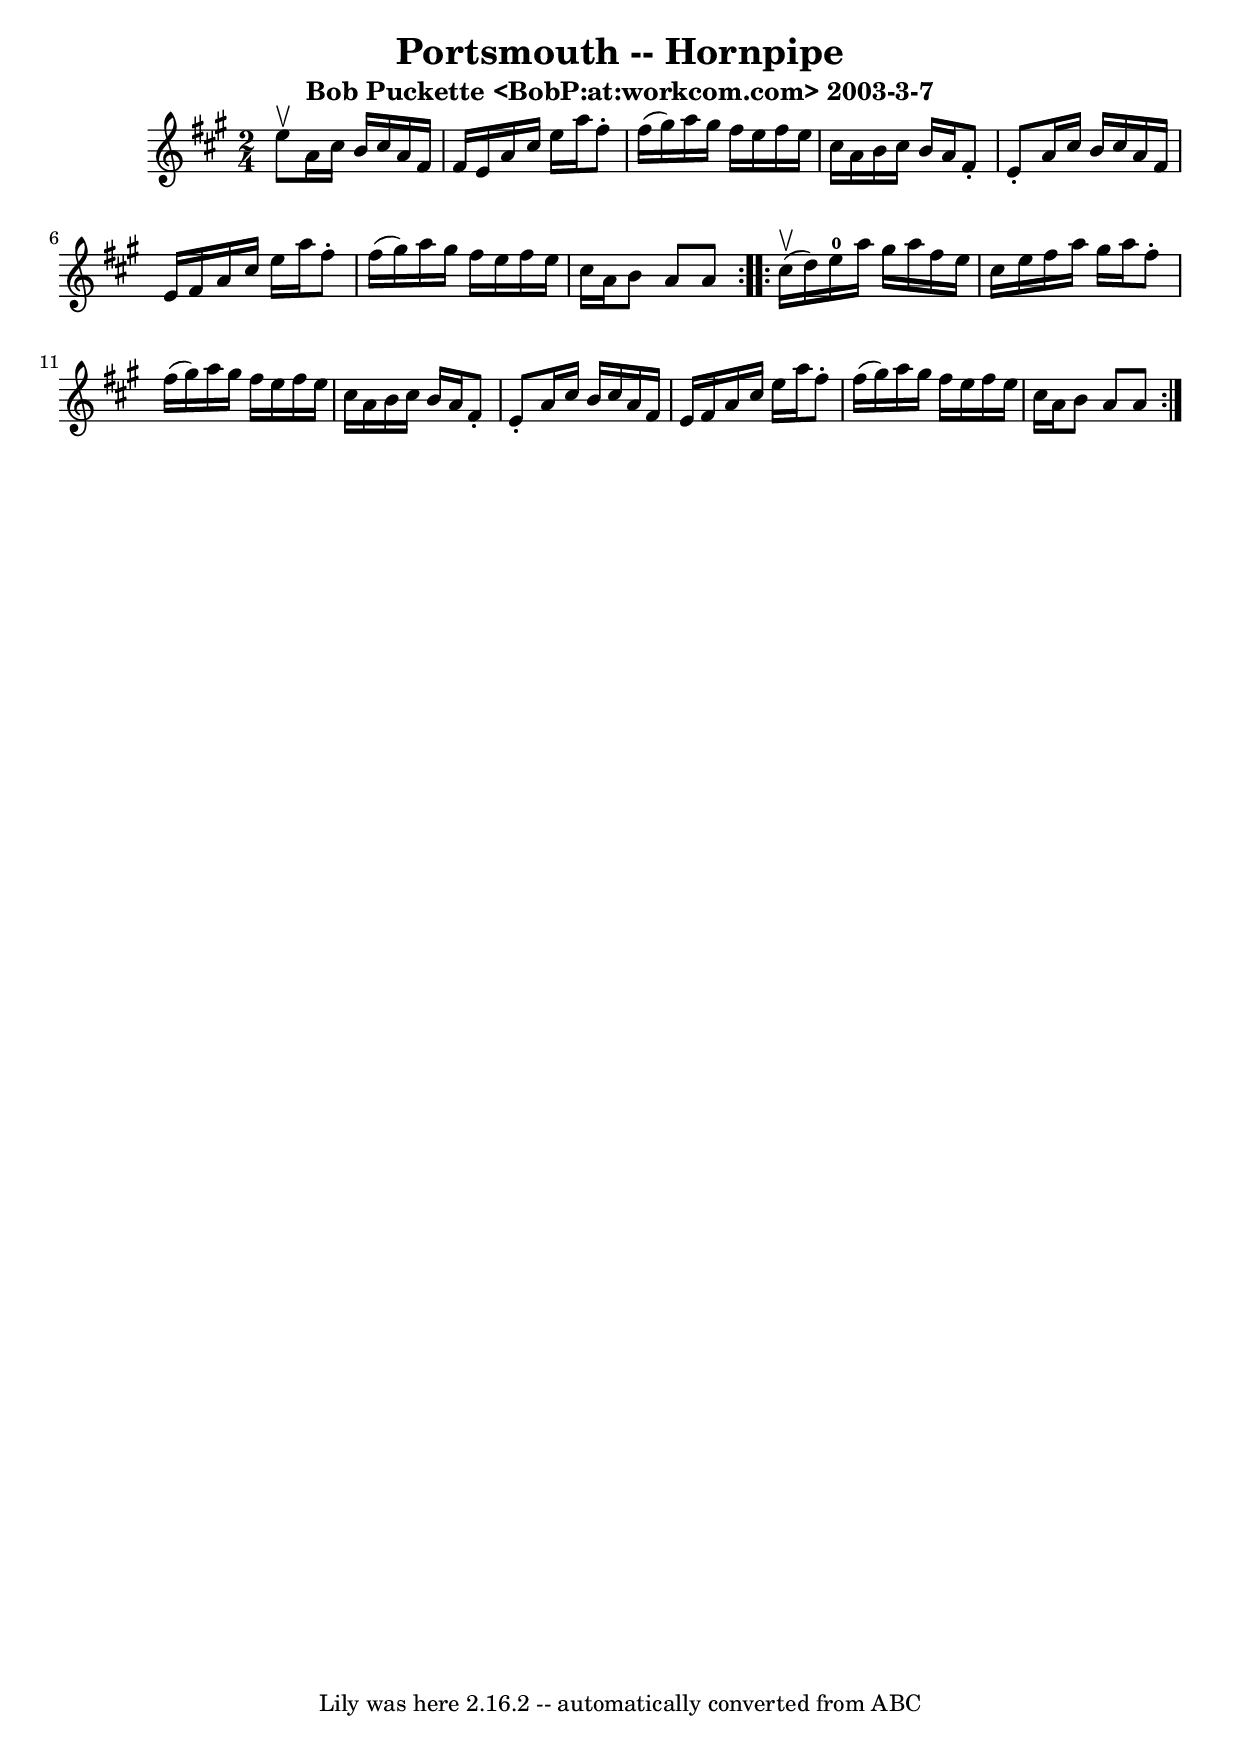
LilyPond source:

\version "2.16.2"
\include "Mammoth.ily"
\header {
  %% book = "Cole's 1000 Fiddle Tunes"
  crossRefNumber = "1"
  footnotes = ""
  subtitle = "Bob Puckette <BobP:at:workcom.com> 2003-3-7"
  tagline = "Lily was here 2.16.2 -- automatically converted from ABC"
  title = "Portsmouth -- Hornpipe"

}
voicedefault =  {



  \repeat volta 2 {

    \time 2/4 
    \key a \major e''8^\upbow |
    a'16 cis''16 b'16    
    cis''16 a'16 fis'16 fis'16 e'16  |
    a'16 cis''16    
    e''16 a''16 fis''8 -. fis''16 (gis''16) |
    a''16    
    gis''16 fis''16 e''16 fis''16 e''16 cis''16 a'16  |
    
    b'16 cis''16 b'16 a'16 fis'8 -. e'8 -. |
    a'16    
    cis''16 b'16 cis''16 a'16 fis'16 e'16 fis'16  |
    a'16 
    cis''16 e''16 a''16 fis''8 -. fis''16 (gis''16) |
    
    a''16 gis''16 fis''16 e''16 fis''16 e''16 cis''16 a'16  
    |
    b'8 a'8 a'8  
  }     
  \repeat volta 2 {
    cis''16 (^\upbow   
    d''16) |
    e''16-0 a''16 gis''16 a''16 fis''16 e''16 
    cis''16 e''16  |
    fis''16 a''16 gis''16 a''16 fis''8 
    -. fis''16 (gis''16) |
    a''16 gis''16 fis''16 e''16    
    fis''16 e''16 cis''16 a'16  |
    b'16 cis''16 b'16 a'16 
    fis'8 -. e'8 -. |
    a'16 cis''16 b'16 cis''16 a'16    
    fis'16 e'16 fis'16  |
    a'16 cis''16 e''16 a''16    
    fis''8 -. fis''16 (gis''16) |
    a''16 gis''16 fis''16    
    e''16 fis''16 e''16 cis''16 a'16  |
    b'8 a'8 a'8  
  }   

}

\score{
  <<

    \context Staff="default"
    {
      \voicedefault 
      
    }

  >>
  \layout {
    
  }
  \midi {
  }

}
